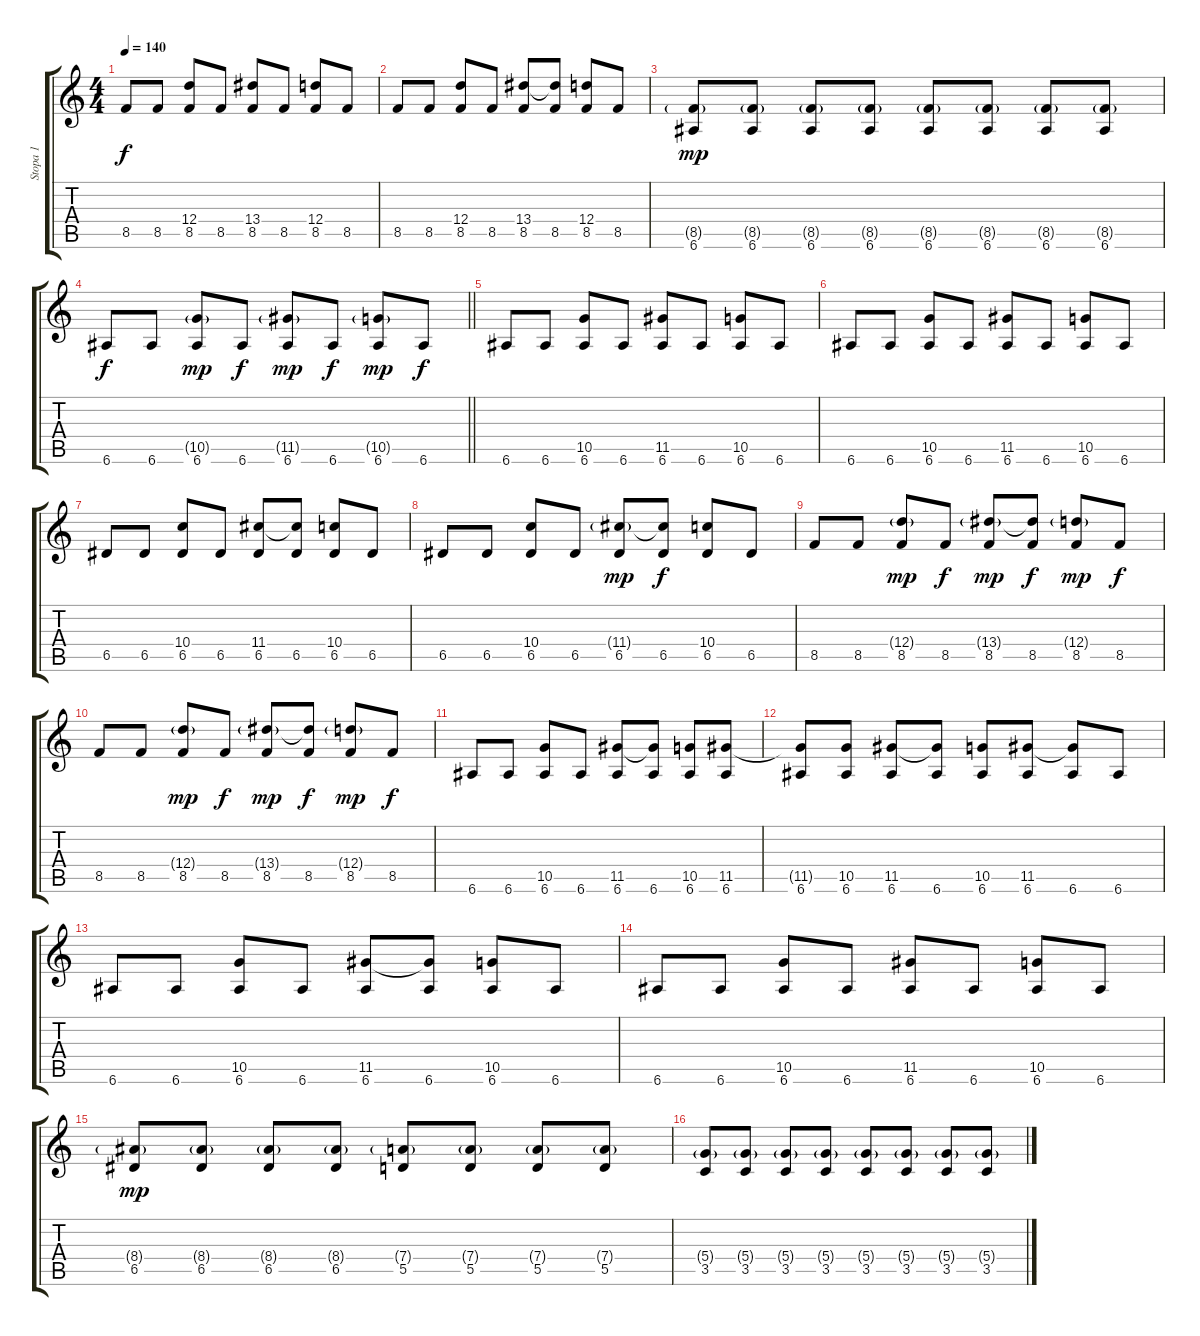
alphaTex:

\track ("Stopa 1" "Stopa 1") {instrument overdrivenguitar}
\staff {score tabs}
\tuning (E4 B3 G3 D3 A2 E2) {hide}
\ts (4 4)
\tempo 140
\clef g2
\ks c
8.5.8{dy f} 8.5.8 (12.4 8.5).8 8.5.8 (13.4 8.5).8 8.5.8 (12.4 8.5).8 8.5.8 |
8.5.8 8.5.8 (12.4 8.5).8 8.5.8 (13.4 8.5).8 (13.4{t} 8.5).8 (12.4 8.5).8 8.5.8 |
(8.5{g} 6.6).8{dy mp} (8.5{g} 6.6).8 (8.5{g} 6.6).8 (8.5{g} 6.6).8 (8.5{g} 6.6).8 (8.5{g} 6.6).8 (8.5{g} 6.6).8 (8.5{g} 6.6).8 |
\barLineRight lightlight
6.6.8{dy f} 6.6.8 (10.5{g} 6.6).8{dy mp} 6.6.8{dy f} (11.5{g} 6.6).8{dy mp} 6.6.8{dy f} (10.5{g} 6.6).8{dy mp} 6.6.8{dy f} |
6.6.8 6.6.8 (10.5 6.6).8 6.6.8 (11.5 6.6).8 6.6.8 (10.5 6.6).8 6.6.8 |
6.6.8 6.6.8 (10.5 6.6).8 6.6.8 (11.5 6.6).8 6.6.8 (10.5 6.6).8 6.6.8 |
6.5.8 6.5.8 (10.4 6.5).8 6.5.8 (11.4 6.5).8 (11.4{t} 6.5).8 (10.4 6.5).8 6.5.8 |
6.5.8 6.5.8 (10.4 6.5).8 6.5.8 (11.4{g} 6.5).8{dy mp} (11.4{t} 6.5).8{dy f} (10.4 6.5).8 6.5.8 |
8.5.8 8.5.8 (12.4{g} 8.5).8{dy mp} 8.5.8{dy f} (13.4{g} 8.5).8{dy mp} (13.4{t} 8.5).8{dy f} (12.4{g} 8.5).8{dy mp} 8.5.8{dy f} |
8.5.8 8.5.8 (12.4{g} 8.5).8{dy mp} 8.5.8{dy f} (13.4{g} 8.5).8{dy mp} (13.4{t} 8.5).8{dy f} (12.4{g} 8.5).8{dy mp} 8.5.8{dy f} |
6.6.8 6.6.8 (10.5 6.6).8 6.6.8 (11.5 6.6).8 (11.5{t} 6.6).8 (10.5 6.6).8 (11.5 6.6).8 |
(11.5{t} 6.6).8 (10.5 6.6).8 (11.5 6.6).8 (11.5{t} 6.6).8 (10.5 6.6).8 (11.5 6.6).8 (11.5{t} 6.6).8 6.6.8 |
6.6.8 6.6.8 (10.5 6.6).8 6.6.8 (11.5 6.6).8 (11.5{t} 6.6).8 (10.5 6.6).8 6.6.8 |
6.6.8 6.6.8 (10.5 6.6).8 6.6.8 (11.5 6.6).8 6.6.8 (10.5 6.6).8 6.6.8 |
(8.4{g} 6.5).8{dy mp} (8.4{g} 6.5).8 (8.4{g} 6.5).8 (8.4{g} 6.5).8 (7.4{g} 5.5).8 (7.4{g} 5.5).8 (7.4{g} 5.5).8 (7.4{g} 5.5).8 |
(5.4{g} 3.5).8 (5.4{g} 3.5).8 (5.4{g} 3.5).8 (5.4{g} 3.5).8 (5.4{g} 3.5).8 (5.4{g} 3.5).8 (5.4{g} 3.5).8 (5.4{g} 3.5).8
